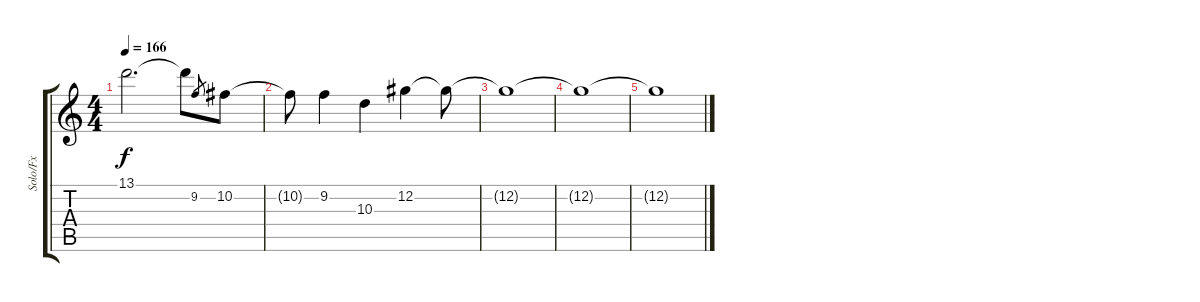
\track ("Solo/Fx" "Solo/Fx") {instrument distortionguitar}
\staff {score tabs}
\tuning (Db4 Ab3 E3 B2 Gb2 Db2) {hide}
\ts (4 4)
\tempo 166
\clef g2
\ks c
13.1{t}.2{d dy f} 13.1{t}.8 9.2.8{gr} 10.2.8 |
10.2{t}.8 9.2.4 10.3.4 12.2.4 12.2{t}.8 |
12.2{t}.1 |
12.2{t}.1 |
12.2{t}.1
